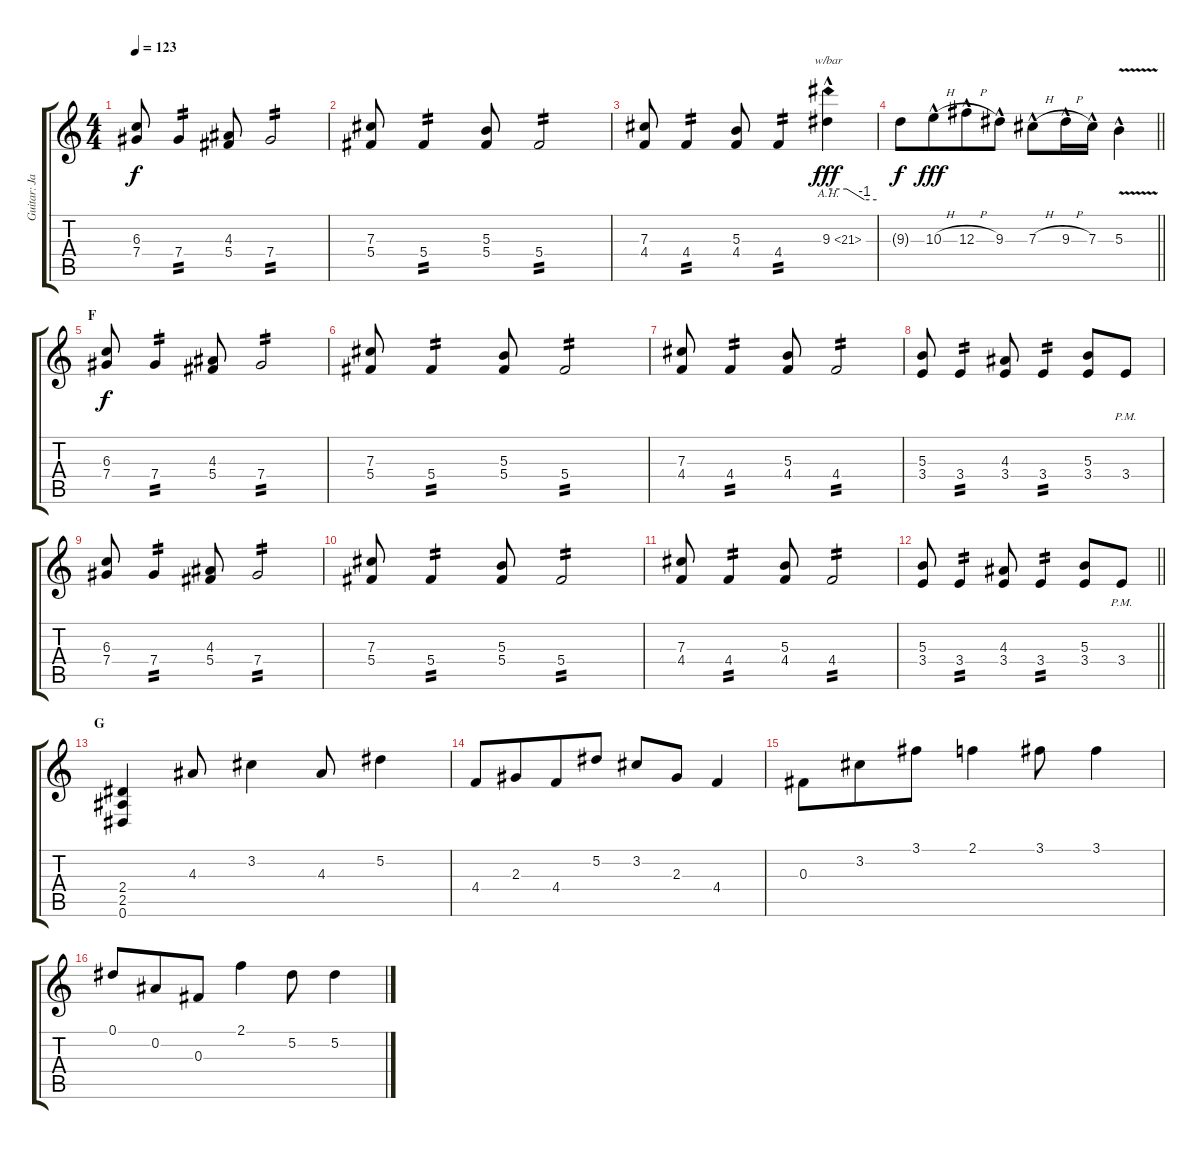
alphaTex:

\track ("Guitar: Jake" "Guitar: Ja") {instrument overdrivenguitar}
\staff {score tabs}
\tuning (Eb4 Bb3 Gb3 Db3 Ab2 Eb2) {hide}
\ts (4 4)
\tempo 123
\clef g2
\ks c
(6.3 7.4).8{dy f} 7.4.4{tp 2} (4.3 5.4).8 7.4.2{tp 2} |
(7.3 5.4).8 5.4.4{tp 2} (5.3 5.4).8 5.4.2{tp 2} |
(7.3 4.4).8 4.4.4{tp 2} (5.3 4.4).8 4.4.4{tp 2} 9.3{ah 12 hac}.4{tbe (custom default 0 0 23 0 45 -4 60 -4) dy fff} |
\barLineRight lightlight
9.3{t}.8{dy f} 10.3{h hac}.8{dy fff beam merge} 12.3{h hac}.8 9.3{hac}.8 7.3{h hac}.8 9.3{h hac}.16 7.3{hac}.16 5.3{v hac}.4 |
\section ("" "F")
(6.3 7.4).8{dy f} 7.4.4{tp 2} (4.3 5.4).8 7.4.2{tp 2} |
(7.3 5.4).8 5.4.4{tp 2} (5.3 5.4).8 5.4.2{tp 2} |
(7.3 4.4).8 4.4.4{tp 2} (5.3 4.4).8 4.4.2{tp 2} |
(5.3 3.4).8 3.4.4{tp 2} (4.3 3.4).8 3.4.4{tp 2} (5.3 3.4).8 3.4{pm}.8 |
(6.3 7.4).8 7.4.4{tp 2} (4.3 5.4).8 7.4.2{tp 2} |
(7.3 5.4).8 5.4.4{tp 2} (5.3 5.4).8 5.4.2{tp 2} |
(7.3 4.4).8 4.4.4{tp 2} (5.3 4.4).8 4.4.2{tp 2} |
\barLineRight lightlight
(5.3 3.4).8 3.4.4{tp 2} (4.3 3.4).8 3.4.4{tp 2} (5.3 3.4).8 3.4{pm}.8 |
\section ("" "G")
(2.4 2.5 0.6).4 4.3.8 3.2.4 4.3.8 5.2.4 |
4.4.8 2.3.8{beam merge} 4.4.8 5.2.8 3.2.8 2.3.8 4.4.4 |
0.3.8 3.2.8{beam merge} 3.1.8 2.1.4 3.1.8 3.1.4 |
0.1.8 0.2.8{beam merge} 0.3.8 2.1.4 5.2.8 5.2.4
